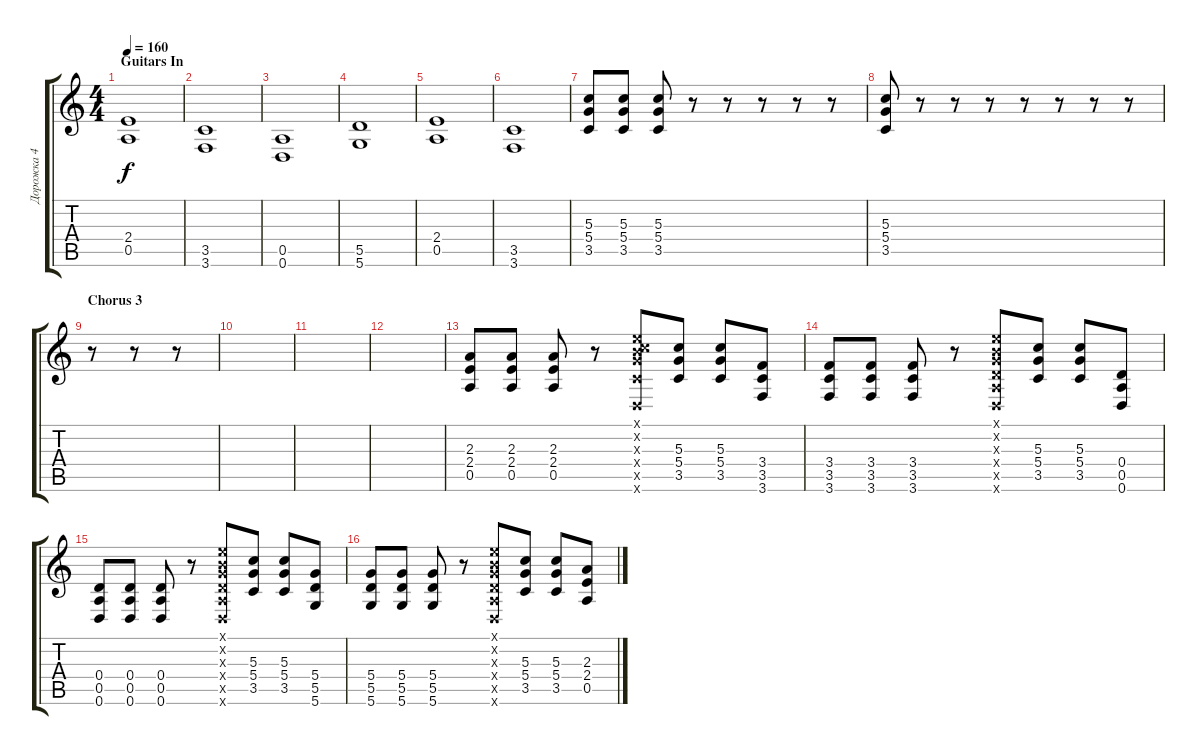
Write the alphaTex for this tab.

\track ("Дорожка 4" "Дорожка 4") {instrument overdrivenguitar}
\staff {score tabs}
\tuning (E4 B3 G3 D3 A2 D2) {hide}
\ts (4 4)
\section ("" "Guitars In")
\tempo 160
\clef g2
\ks c
(2.4 0.5).1{dy f} |
(3.5 3.6).1 |
(0.5 0.6).1 |
(5.5 5.6).1 |
(2.4 0.5).1 |
(3.5 3.6).1 |
(5.3 5.4 3.5).8 (5.3 5.4 3.5).8 (5.3 5.4 3.5).8 r.8 r.8 r.8 r.8 r.8 |
(5.3 5.4 3.5).8 r.8 r.8 r.8 r.8 r.8 r.8 r.8 |
\section ("" "Chorus 3")
r.8 r.8 r.8 |
|
|
|
(2.3 2.4 0.5).8 (2.3 2.4 0.5).8 (2.3 2.4 0.5).8 r.8 (0.1{x} 0.2{x} 5.3{x} 5.4{x} 3.5{x} 0.6{x}).8 (5.3 5.4 3.5).8 (5.3 5.4 3.5).8 (3.4 3.5 3.6).8 |
(3.4 3.5 3.6).8 (3.4 3.5 3.6).8 (3.4 3.5 3.6).8 r.8 (0.1{x} 0.2{x} 0.3{x} 0.4{x} 0.5{x} 0.6{x}).8 (5.3 5.4 3.5).8 (5.3 5.4 3.5).8 (0.4 0.5 0.6).8 |
(0.4 0.5 0.6).8 (0.4 0.5 0.6).8 (0.4 0.5 0.6).8 r.8 (0.1{x} 0.2{x} 0.3{x} 0.4{x} 0.5{x} 0.6{x}).8 (5.3 5.4 3.5).8 (5.3 5.4 3.5).8 (5.4 5.5 5.6).8 |
(5.4 5.5 5.6).8 (5.4 5.5 5.6).8 (5.4 5.5 5.6).8 r.8 (0.1{x} 0.2{x} 0.3{x} 0.4{x} 0.5{x} 0.6{x}).8 (5.3 5.4 3.5).8 (5.3 5.4 3.5).8 (2.3 2.4 0.5).8
